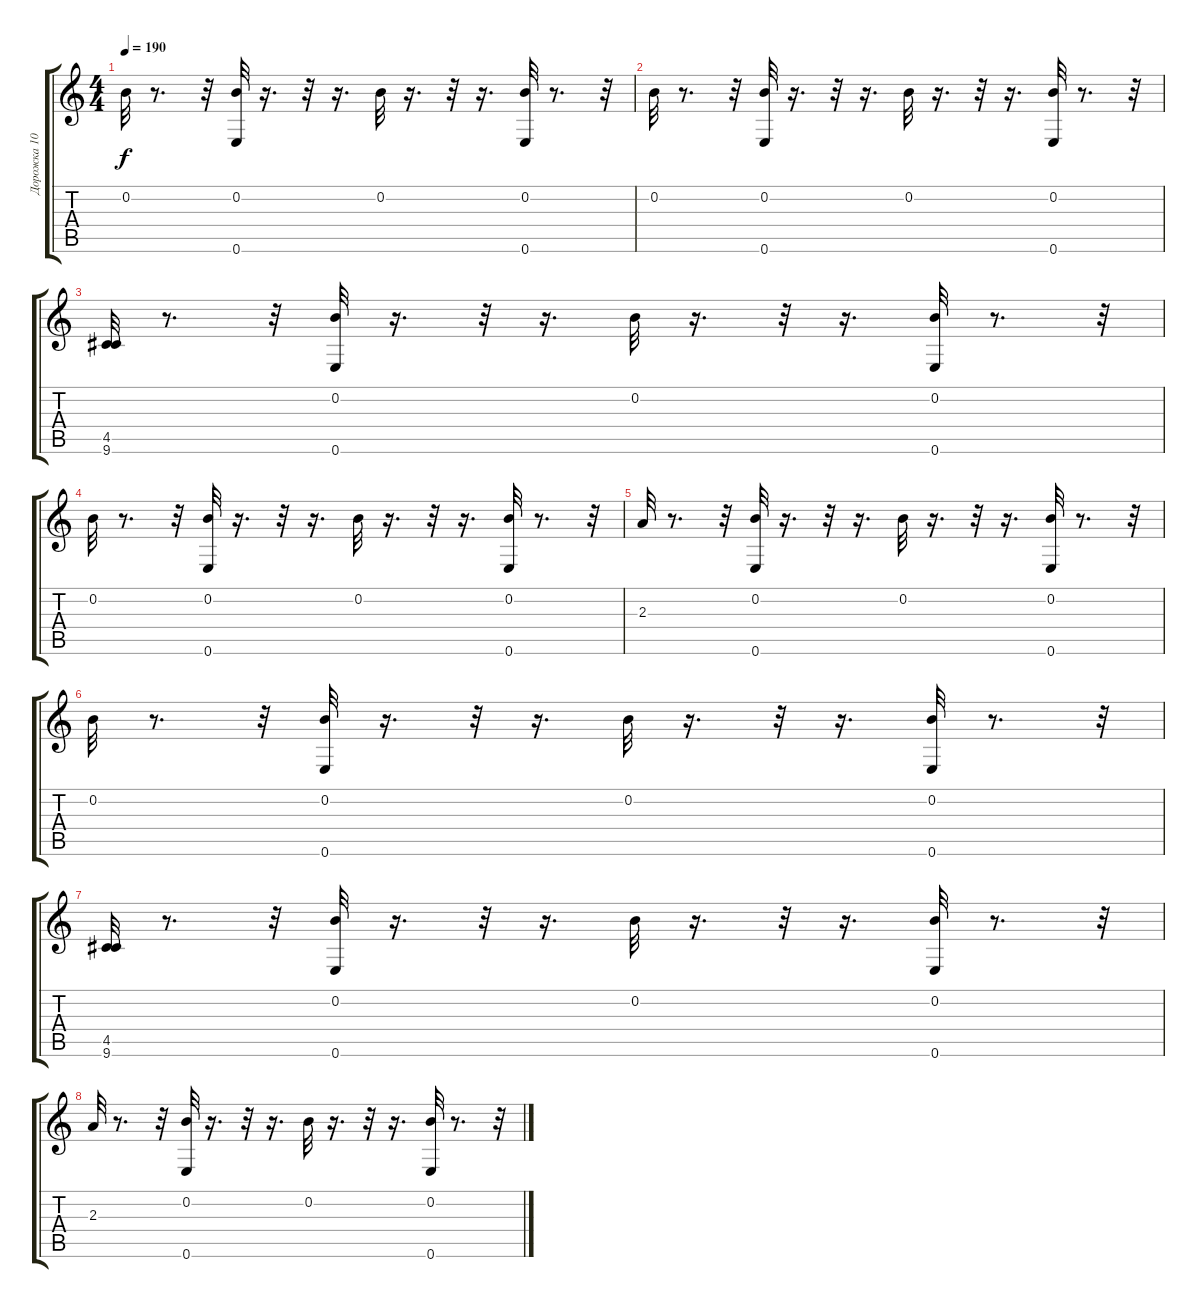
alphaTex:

\track ("Дорожка 10" "Дорожка 10") {instrument acousticguitarsteel}
\staff {score tabs}
\tuning (E4 B3 G3 D3 A2 E2) {hide}
\ts (4 4)
\tempo 190
\clef g2
\ks c
0.2.32{dy f} r.8{d} r.32 (0.2 0.6).32 r.16{d} r.32 r.16{d} 0.2.32 r.16{d} r.32 r.16{d} (0.2 0.6).32 r.8{d} r.32 |
0.2.32 r.8{d} r.32 (0.2 0.6).32 r.16{d} r.32 r.16{d} 0.2.32 r.16{d} r.32 r.16{d} (0.2 0.6).32 r.8{d} r.32 |
(4.5 9.6).32 r.8{d} r.32 (0.2 0.6).32 r.16{d} r.32 r.16{d} 0.2.32 r.16{d} r.32 r.16{d} (0.2 0.6).32 r.8{d} r.32 |
0.2.32 r.8{d} r.32 (0.2 0.6).32 r.16{d} r.32 r.16{d} 0.2.32 r.16{d} r.32 r.16{d} (0.2 0.6).32 r.8{d} r.32 |
2.3.32 r.8{d} r.32 (0.2 0.6).32 r.16{d} r.32 r.16{d} 0.2.32 r.16{d} r.32 r.16{d} (0.2 0.6).32 r.8{d} r.32 |
0.2.32 r.8{d} r.32 (0.2 0.6).32 r.16{d} r.32 r.16{d} 0.2.32 r.16{d} r.32 r.16{d} (0.2 0.6).32 r.8{d} r.32 |
(4.5 9.6).32 r.8{d} r.32 (0.2 0.6).32 r.16{d} r.32 r.16{d} 0.2.32 r.16{d} r.32 r.16{d} (0.2 0.6).32 r.8{d} r.32 |
2.3.32 r.8{d} r.32 (0.2 0.6).32 r.16{d} r.32 r.16{d} 0.2.32 r.16{d} r.32 r.16{d} (0.2 0.6).32 r.8{d} r.32
